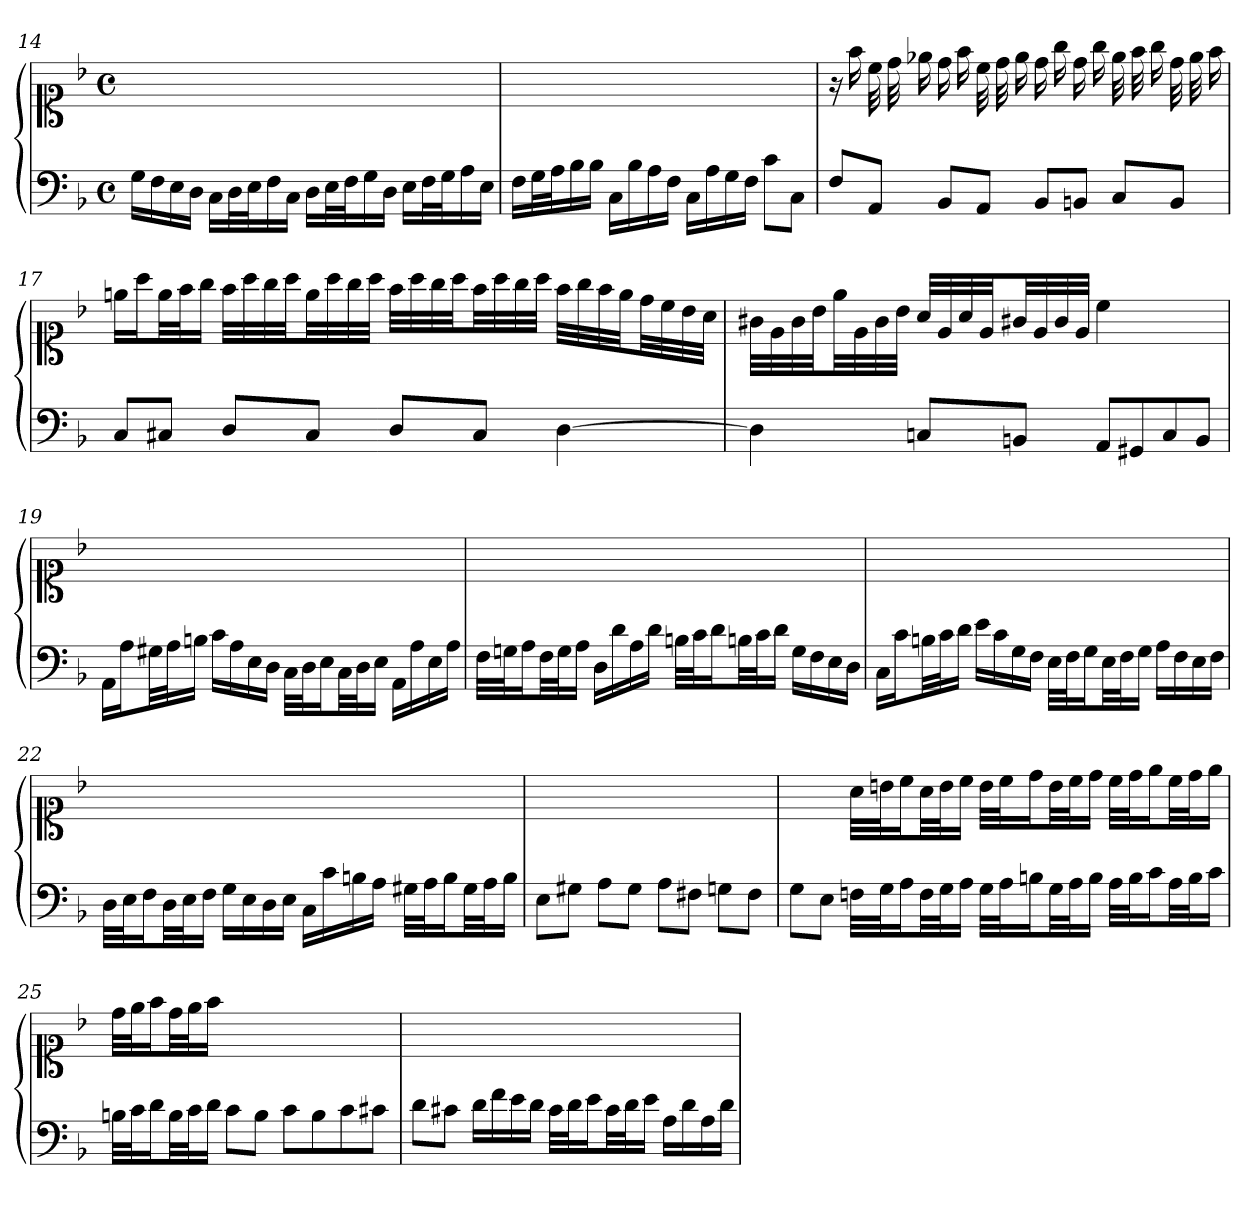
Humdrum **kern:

**kern	**kern
*part1	*part1
*staff2	*staff1
*clefF4	*clefC1
*k[b-]	*k[b-]
*F:	*F:
*M4/4	*M4/4
*met(c)	*met(c)
=14	=14
16GLL	1ryy
16F	.
16E	.
16DJJ	.
16CLL	.
32DL	.
32EJ	.
16F	.
16CJJ	.
16DLL	.
32EL	.
32FJ	.
16G	.
16DJJ	.
16ELL	.
32FL	.
32GJ	.
16A	.
16EJJ	.
=15	=15
16FLL	1ryy
32GL	.
32AJ	.
16B-	.
16B-JJ	.
16CLL	.
16B-	.
16A	.
16FJJ	.
16CLL	.
16A	.
16G	.
16FJJ	.
8cL	.
8CJ	.
=16	=16
8FL	16r
.	16ffLL
8AAJ	32ccLL
.	32ddJ
.	16ee-XJJ
8BB-L	16ddLL
.	16ffJ
8AAJ	32ccLL
.	32ddJ
.	16ee-JJ
8BB-L	16ddLL
.	16gg
8BBnJ	16dd
.	16ggJJ
8CL	32ee-LLL
.	32ffJ
.	16ggJ
8BBJ	32ddLL
.	32ee-J
.	16ffJJ
=17	=17
8CL	16eenLL
.	16aaJ
8C#XJ	32eeLL
.	32ffJ
.	16ggJJ
8DL	32ffLLL
.	32aa
.	32gg
.	32aaJJ
8C#J	32eeLL
.	32aa
.	32gg
.	32aaJJJ
8DL	32ffLLL
.	32aa
.	32gg
.	32aaJJ
8C#J	32ffLL
.	32aa
.	32gg
.	32aaJJJ
[4D	32ffLLL
.	32gg
.	32ff
.	32eeJJ
.	32ddLL
.	32cc
.	32b-
.	32aJJJ
=18	=18
4D]	32g#XLLL
.	32e
.	32g#
.	32b-JJ
.	32eeLL
.	32e
.	32g#
.	32b-JJJ
8CnL	32aLLL
.	32e
.	32a
.	32eJJ
8BBnJ	32g#XLL
.	32e
.	32g#
.	32eJJJ
8AAL	4cc
8GG#X	.
8C	4ryy
8BBJ	.
=19	=19
16AALL	1ryy
16AJ	.
32G#XLL	.
32AJ	.
16BnJJ	.
16cLL	.
16A	.
16E	.
16DJJ	.
32CLLL	.
32DJ	.
16EJ	.
32CLL	.
32DJ	.
16EJJ	.
16AALL	.
16A	.
16E	.
16AJJ	.
=20	=20
32FLLL	1ryy
32GnJ	.
16AJ	.
32FLL	.
32GJ	.
16AJJ	.
16DLL	.
16d	.
16A	.
16dJJ	.
32BnLLL	.
32cJ	.
16dJ	.
32BnLL	.
32cJ	.
16dJJ	.
16GLL	.
16F	.
16E	.
16DJJ	.
=21	=21
16CLL	1ryy
16cJ	.
32BnLL	.
32cJ	.
16dJJ	.
16eLL	.
16c	.
16G	.
16FJJ	.
32ELLL	.
32FJ	.
16GJ	.
32ELL	.
32FJ	.
16GJJ	.
16ALL	.
16F	.
16E	.
16FJJ	.
=22	=22
32DLLL	1ryy
32EJ	.
16FJ	.
32DLL	.
32EJ	.
16FJJ	.
16GLL	.
16E	.
16D	.
16EJJ	.
16CLL	.
16c	.
16Bn	.
16AJJ	.
32G#XLLL	.
32AJ	.
16BJ	.
32G#LL	.
32AJ	.
16BJJ	.
=23	=23
8EL	1ryy
8G#XJ	.
8AL	.
8G#J	.
8AL	.
8F#XJ	.
8GnL	.
8F#J	.
!!LO:PB:g=z
=24	=24
8GL	4ryy
8EJ	.
32FnLLL	32aLLL
32GJ	32bnJ
16AJ	16ccJ
32FLL	32aLL
32GJ	32bJ
16AJJ	16ccJJ
32GLLL	32bLLL
32AJ	32ccJ
16BnJ	16ddJ
32GLL	32bLL
32AJ	32ccJ
16BJJ	16ddJJ
32ALLL	32ccLLL
32BJ	32ddJ
16cJ	16eeJ
32ALL	32ccLL
32BJ	32ddJ
16cJJ	16eeJJ
=25	=25
32BnLLL	32ddLLL
32cJ	32eeJ
16dJ	16ffJ
32BLL	32ddLL
32cJ	32eeJ
16dJJ	16ffJJ
8cL	2.ryy
8BJ	.
8cL	.
8B	.
8c	.
8c#XJ	.
=26	=26
8dL	1ryy
8c#XJ	.
16dLL	.
16f	.
16e	.
16dJJ	.
32c#LLL	.
32dJ	.
16eJ	.
32c#LL	.
32dJ	.
16eJJ	.
16ALL	.
16d	.
16A	.
16dJJ	.
=	=
*-	*-
